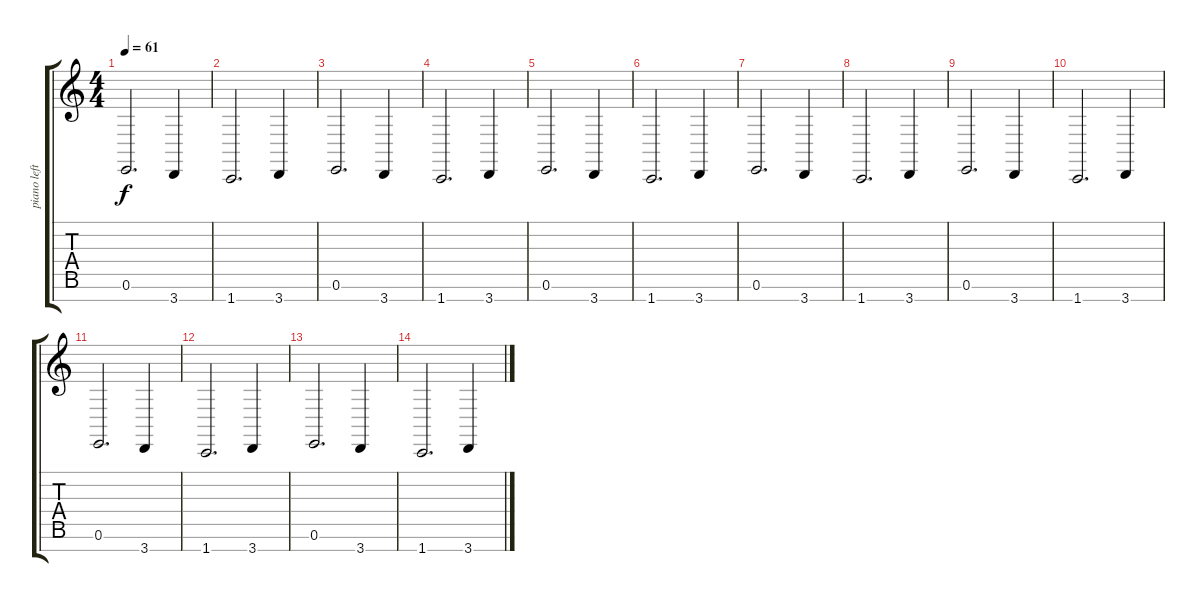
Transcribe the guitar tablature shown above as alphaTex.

\track ("piano left hand" "piano left") {instrument acousticgrandpiano}
\staff {score tabs}
\tuning (E4 B3 G3 D3 A2 E2 B1) {hide}
\ts (4 4)
\tempo 61
\clef g2
\ks c
0.6.2{d dy f} 3.7.4 |
1.7.2{d} 3.7.4 |
0.6.2{d} 3.7.4 |
1.7.2{d} 3.7.4 |
0.6.2{d} 3.7.4 |
1.7.2{d} 3.7.4 |
0.6.2{d} 3.7.4 |
1.7.2{d} 3.7.4 |
0.6.2{d} 3.7.4 |
1.7.2{d} 3.7.4 |
0.6.2{d} 3.7.4 |
1.7.2{d} 3.7.4 |
0.6.2{d} 3.7.4 |
1.7.2{d} 3.7.4
